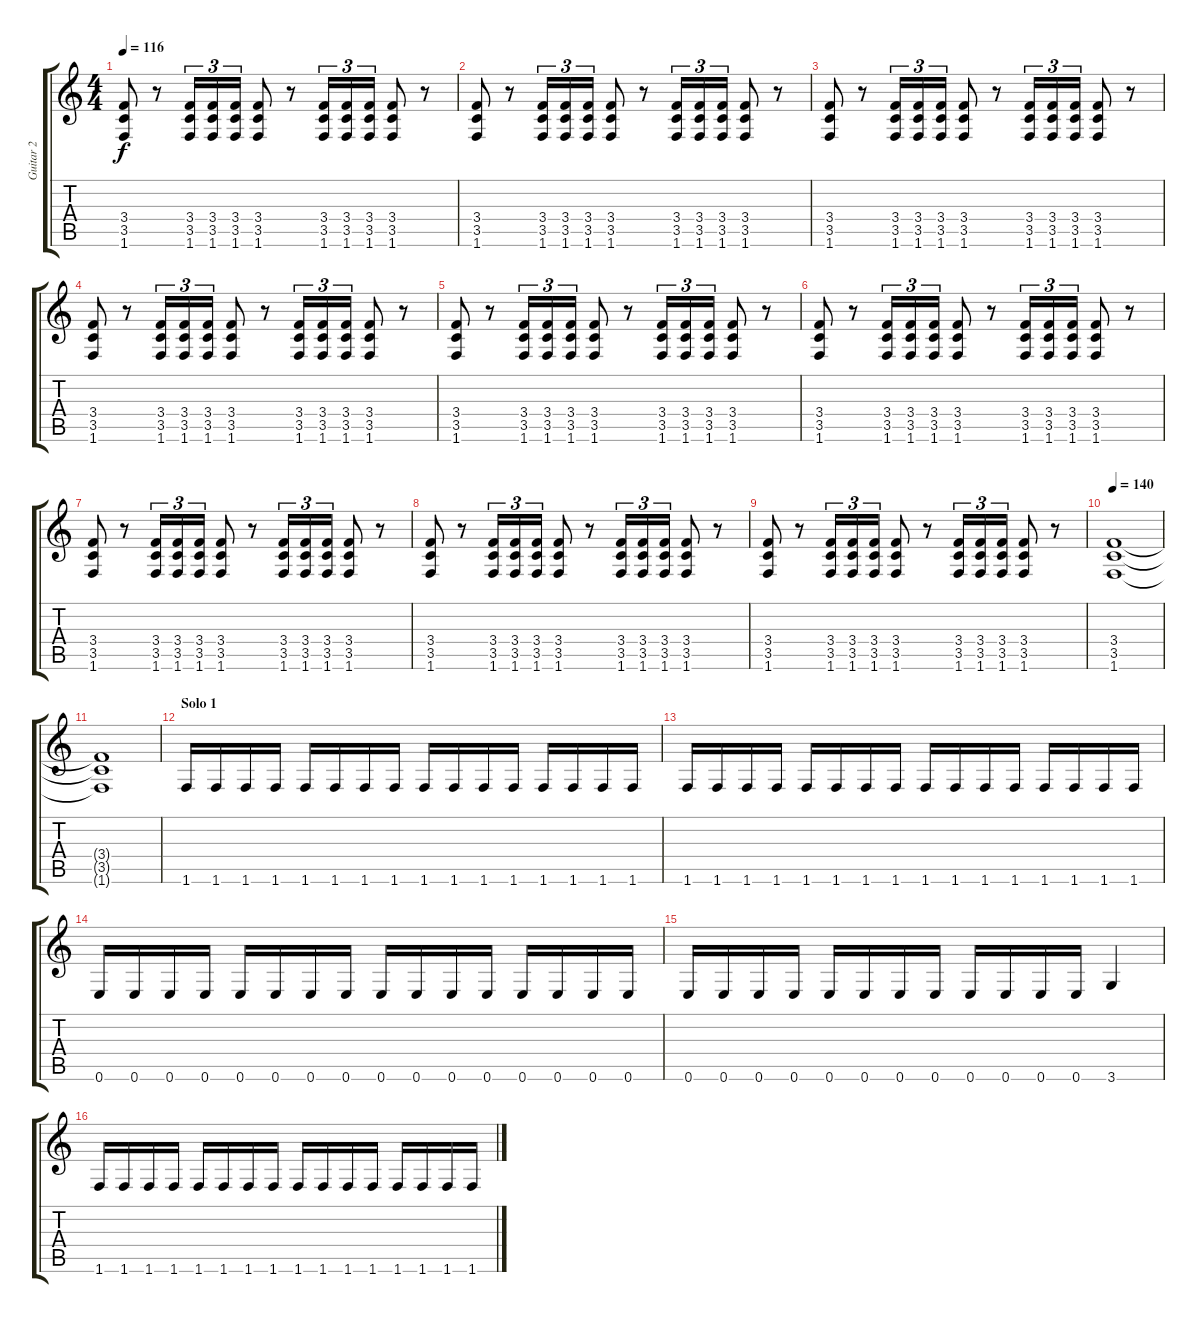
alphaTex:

\track ("Guitar 2" "Guitar 2") {instrument distortionguitar}
\staff {score tabs}
\tuning (E4 B3 G3 D3 A2 E2) {hide}
\ts (4 4)
\tempo 116
\clef g2
\ks c
(3.4 3.5 1.6).8{dy f} r.8 (3.4 3.5 1.6).16{tu (3 2)} (3.4 3.5 1.6).16{tu (3 2)} (3.4 3.5 1.6).16{tu (3 2)} (3.4 3.5 1.6).8 r.8 (3.4 3.5 1.6).16{tu (3 2)} (3.4 3.5 1.6).16{tu (3 2)} (3.4 3.5 1.6).16{tu (3 2)} (3.4 3.5 1.6).8 r.8 |
(3.4 3.5 1.6).8 r.8 (3.4 3.5 1.6).16{tu (3 2)} (3.4 3.5 1.6).16{tu (3 2)} (3.4 3.5 1.6).16{tu (3 2)} (3.4 3.5 1.6).8 r.8 (3.4 3.5 1.6).16{tu (3 2)} (3.4 3.5 1.6).16{tu (3 2)} (3.4 3.5 1.6).16{tu (3 2)} (3.4 3.5 1.6).8 r.8 |
(3.4 3.5 1.6).8 r.8 (3.4 3.5 1.6).16{tu (3 2)} (3.4 3.5 1.6).16{tu (3 2)} (3.4 3.5 1.6).16{tu (3 2)} (3.4 3.5 1.6).8 r.8 (3.4 3.5 1.6).16{tu (3 2)} (3.4 3.5 1.6).16{tu (3 2)} (3.4 3.5 1.6).16{tu (3 2)} (3.4 3.5 1.6).8 r.8 |
(3.4 3.5 1.6).8 r.8 (3.4 3.5 1.6).16{tu (3 2)} (3.4 3.5 1.6).16{tu (3 2)} (3.4 3.5 1.6).16{tu (3 2)} (3.4 3.5 1.6).8 r.8 (3.4 3.5 1.6).16{tu (3 2)} (3.4 3.5 1.6).16{tu (3 2)} (3.4 3.5 1.6).16{tu (3 2)} (3.4 3.5 1.6).8 r.8 |
(3.4 3.5 1.6).8 r.8 (3.4 3.5 1.6).16{tu (3 2)} (3.4 3.5 1.6).16{tu (3 2)} (3.4 3.5 1.6).16{tu (3 2)} (3.4 3.5 1.6).8 r.8 (3.4 3.5 1.6).16{tu (3 2)} (3.4 3.5 1.6).16{tu (3 2)} (3.4 3.5 1.6).16{tu (3 2)} (3.4 3.5 1.6).8 r.8 |
(3.4 3.5 1.6).8 r.8 (3.4 3.5 1.6).16{tu (3 2)} (3.4 3.5 1.6).16{tu (3 2)} (3.4 3.5 1.6).16{tu (3 2)} (3.4 3.5 1.6).8 r.8 (3.4 3.5 1.6).16{tu (3 2)} (3.4 3.5 1.6).16{tu (3 2)} (3.4 3.5 1.6).16{tu (3 2)} (3.4 3.5 1.6).8 r.8 |
(3.4 3.5 1.6).8 r.8 (3.4 3.5 1.6).16{tu (3 2)} (3.4 3.5 1.6).16{tu (3 2)} (3.4 3.5 1.6).16{tu (3 2)} (3.4 3.5 1.6).8 r.8 (3.4 3.5 1.6).16{tu (3 2)} (3.4 3.5 1.6).16{tu (3 2)} (3.4 3.5 1.6).16{tu (3 2)} (3.4 3.5 1.6).8 r.8 |
(3.4 3.5 1.6).8 r.8 (3.4 3.5 1.6).16{tu (3 2)} (3.4 3.5 1.6).16{tu (3 2)} (3.4 3.5 1.6).16{tu (3 2)} (3.4 3.5 1.6).8 r.8 (3.4 3.5 1.6).16{tu (3 2)} (3.4 3.5 1.6).16{tu (3 2)} (3.4 3.5 1.6).16{tu (3 2)} (3.4 3.5 1.6).8 r.8 |
(3.4 3.5 1.6).8 r.8 (3.4 3.5 1.6).16{tu (3 2)} (3.4 3.5 1.6).16{tu (3 2)} (3.4 3.5 1.6).16{tu (3 2)} (3.4 3.5 1.6).8 r.8 (3.4 3.5 1.6).16{tu (3 2)} (3.4 3.5 1.6).16{tu (3 2)} (3.4 3.5 1.6).16{tu (3 2)} (3.4 3.5 1.6).8 r.8 |
\tempo 140
(3.4 3.5 1.6).1 |
(3.4{t} 3.5{t} 1.6{t}).1 |
\section ("" "Solo 1")
1.6.16 1.6.16 1.6.16 1.6.16 1.6.16 1.6.16 1.6.16 1.6.16 1.6.16 1.6.16 1.6.16 1.6.16 1.6.16 1.6.16 1.6.16 1.6.16 |
1.6.16 1.6.16 1.6.16 1.6.16 1.6.16 1.6.16 1.6.16 1.6.16 1.6.16 1.6.16 1.6.16 1.6.16 1.6.16 1.6.16 1.6.16 1.6.16 |
0.6.16 0.6.16 0.6.16 0.6.16 0.6.16 0.6.16 0.6.16 0.6.16 0.6.16 0.6.16 0.6.16 0.6.16 0.6.16 0.6.16 0.6.16 0.6.16 |
0.6.16 0.6.16 0.6.16 0.6.16 0.6.16 0.6.16 0.6.16 0.6.16 0.6.16 0.6.16 0.6.16 0.6.16 3.6.4 |
1.6.16 1.6.16 1.6.16 1.6.16 1.6.16 1.6.16 1.6.16 1.6.16 1.6.16 1.6.16 1.6.16 1.6.16 1.6.16 1.6.16 1.6.16 1.6.16
